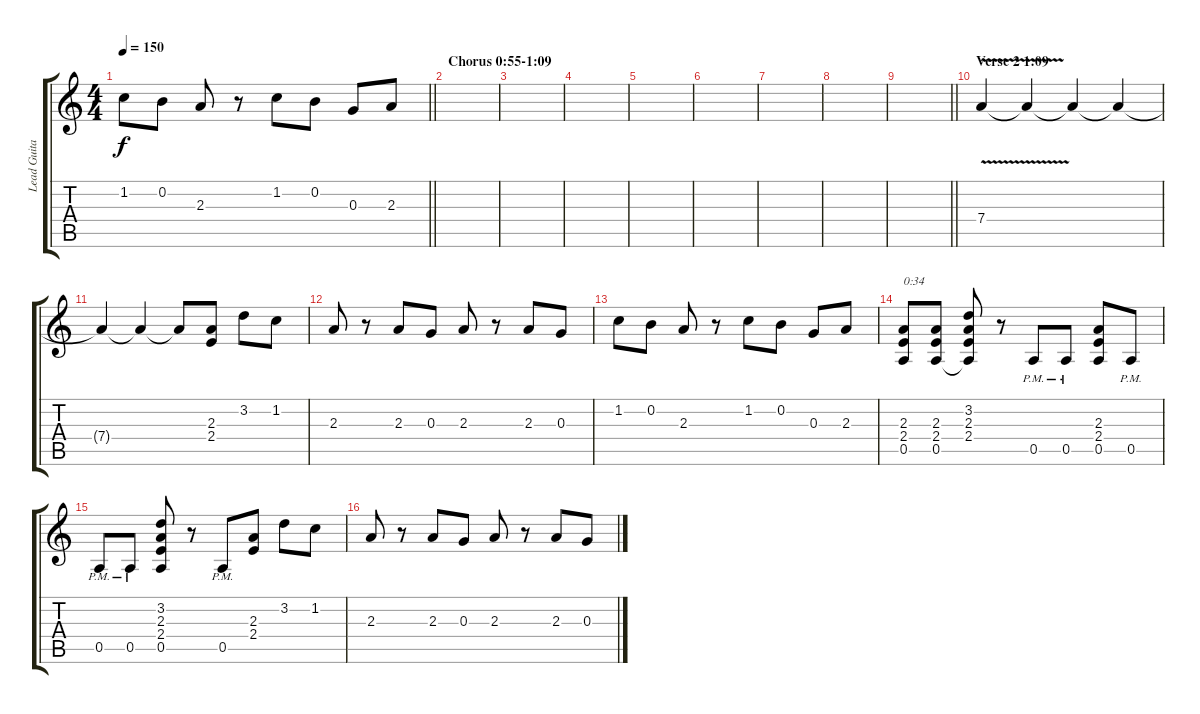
\track ("Lead Guitar" "Lead Guita") {instrument overdrivenguitar}
\staff {score tabs}
\tuning (E4 B3 G3 D3 A2 E2) {hide}
\ts (4 4)
\tempo 150
\clef g2
\barLineRight lightlight
\ks c
1.2.8{dy f} 0.2.8 2.3.8 r.8 1.2.8 0.2.8 0.3.8 2.3.8 |
\section ("" "Chorus 0:55-1:09")
|
|
|
|
|
|
|
\barLineRight lightlight
|
\section ("" "Verse 2 1:09")
7.4{v}.4 7.4{t}.4 7.4{t}.4 7.4{t}.4 |
7.4{t}.4 7.4{t}.4 7.4{t}.8 (2.3 2.4).8 3.2.8 1.2.8 |
2.3.8 r.8 2.3.8 0.3.8 2.3.8 r.8 2.3.8 0.3.8 |
1.2.8 0.2.8 2.3.8 r.8 1.2.8 0.2.8 0.3.8 2.3.8 |
(2.3 2.4 0.5).8{txt "0:34"} (2.3 2.4 0.5).8 (3.2 2.3 2.4 0.5{t}).8 r.8 0.5{pm}.8 0.5{pm}.8 (2.3 2.4 0.5).8 0.5{pm}.8 |
0.5{pm}.8 0.5{pm}.8 (3.2 2.3 2.4 0.5).8 r.8 0.5{pm}.8 (2.3 2.4).8 3.2.8 1.2.8 |
2.3.8 r.8 2.3.8 0.3.8 2.3.8 r.8 2.3.8 0.3.8
